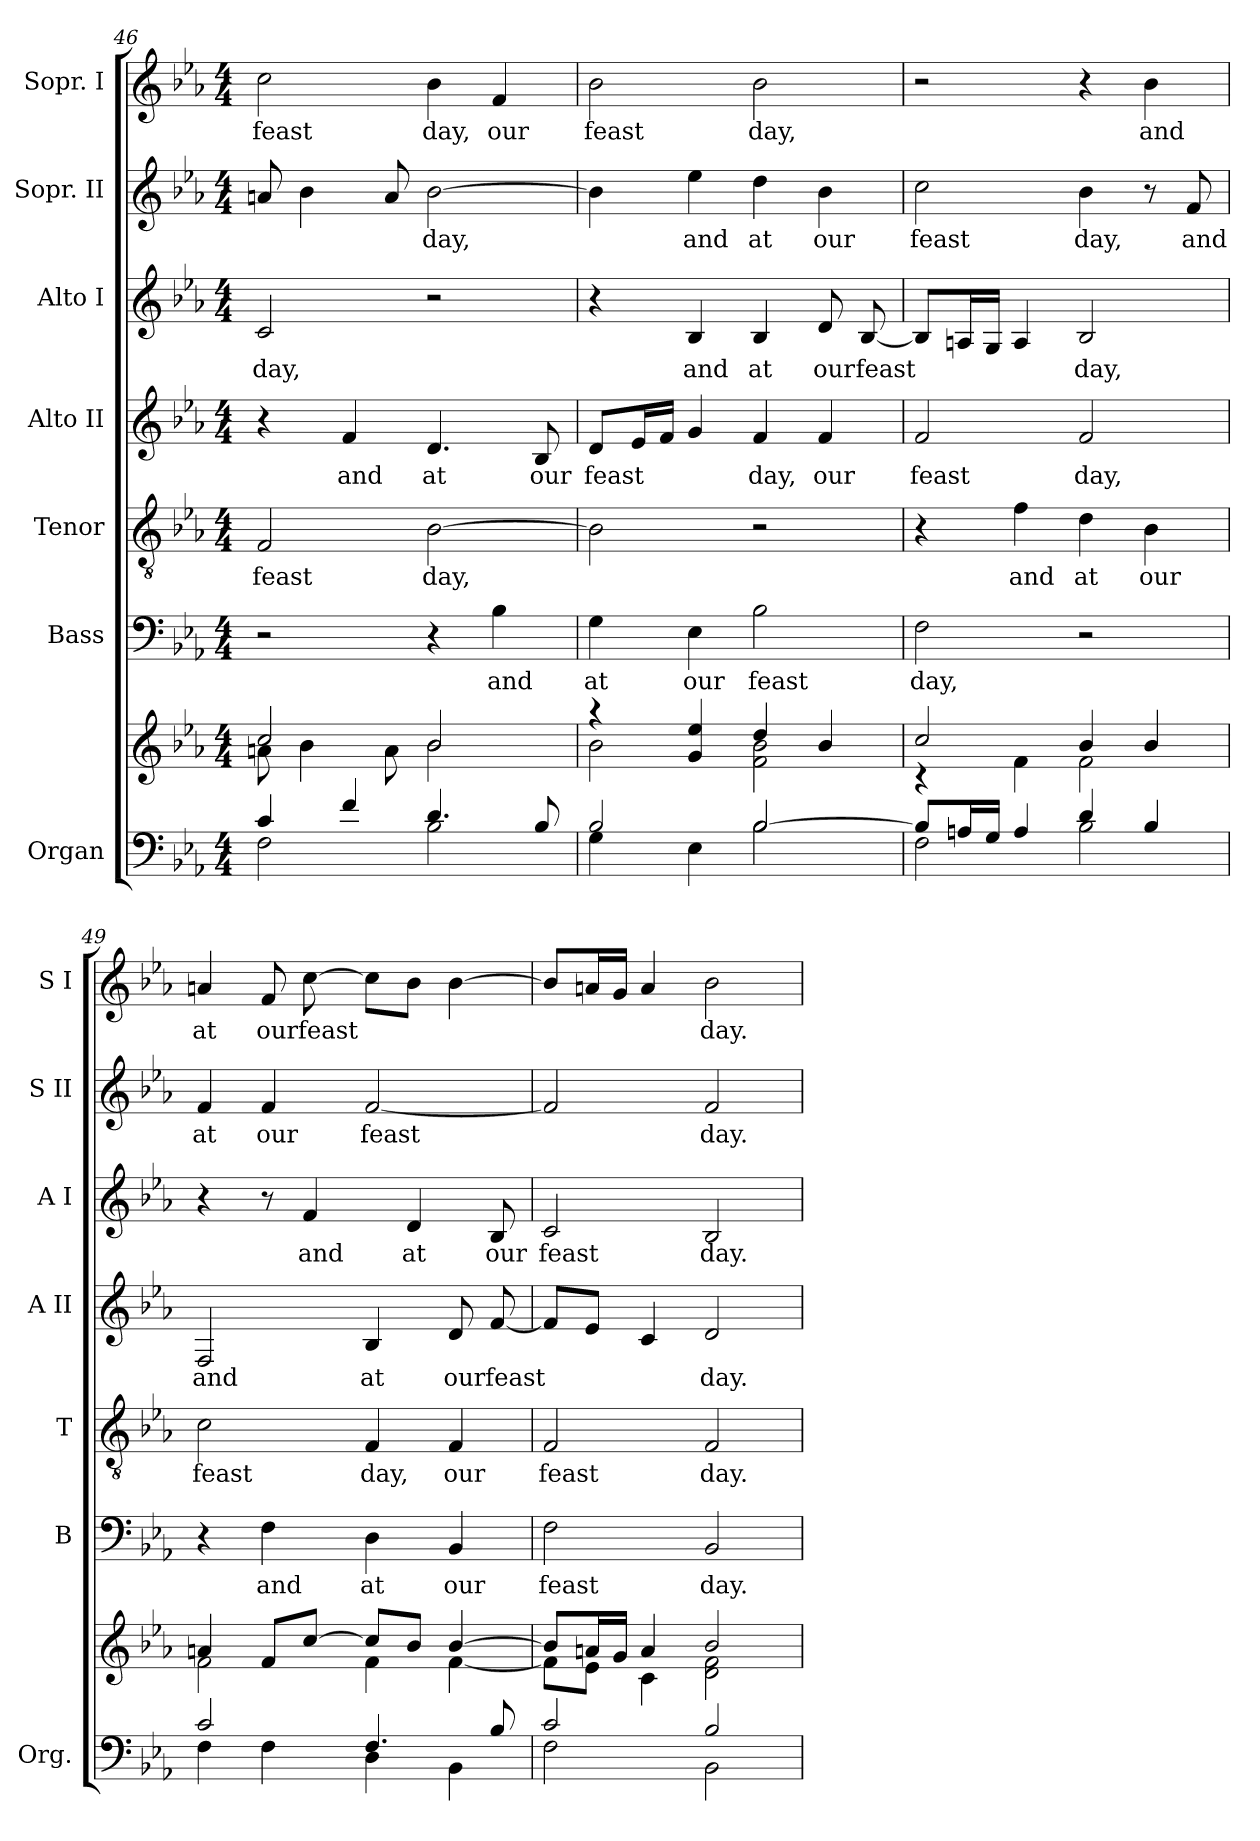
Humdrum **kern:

**kern	**kern	**kern	**text	**kern	**text	**kern	**text	**kern	**text	**kern	**text	**kern	**text
*part7	*part7	*part6	*part6	*part5	*part5	*part4	*part4	*part3	*part3	*part2	*part2	*part1	*part1
*staff8	*staff7	*staff6	*staff6	*staff5	*staff5	*staff4	*staff4	*staff3	*staff3	*staff2	*staff2	*staff1	*staff1
*I"Organ	*	*I"Bass	*	*I"Tenor	*	*I"Alto II	*	*I"Alto I	*	*I"Sopr. II	*	*I"Sopr. I	*
*I'Org.	*	*I'B	*	*I'T	*	*I'A II	*	*I'A I	*	*I'S II	*	*I'S I	*
*clefF4	*clefG2	*clefF4	*	*clefGv2	*	*clefG2	*	*clefG2	*	*clefG2	*	*clefG2	*
*k[b-e-a-]	*k[b-e-a-]	*k[b-e-a-]	*	*k[b-e-a-]	*	*k[b-e-a-]	*	*k[b-e-a-]	*	*k[b-e-a-]	*	*k[b-e-a-]	*
*E-:	*E-:	*E-:	*	*E-:	*	*E-:	*	*E-:	*	*E-:	*	*E-:	*
*M4/4	*M4/4	*M4/4	*	*M4/4	*	*M4/4	*	*M4/4	*	*M4/4	*	*M4/4	*
=46	=46	=46	=46	=46	=46	=46	=46	=46	=46	=46	=46	=46	=46
*^	*^	*	*	*	*	*	*	*	*	*	*	*	*
4c!/	2F!\	2cc!/	8an!\	2r	.	2F/	feast	4r	.	2c/	day,	8an/	.	2cc\	feast
.	.	.	4b-!\	.	.	.	.	.	.	.	.	4b-\	.	.	.
4f!/	.	.	.	.	.	.	.	4f/	and	.	.	.	.	.	.
.	.	.	8a!\	.	.	.	.	.	.	.	.	8a/	.	.	.
4.d!/	2B-!\	2b-!/	2b-!\	4r	.	[2B-\	day,	4.d/	at	2r	.	[2b-\	day,	4b-\	day,
.	.	.	.	4B-\	and	.	.	.	.	.	.	.	.	4f/	our
8B-!/	.	.	.	.	.	.	.	8B-/	our	.	.	.	.	.	.
=47	=47	=47	=47	=47	=47	=47	=47	=47	=47	=47	=47	=47	=47	=47	=47
2B-!/	4G!\	4raa	2b-!\	4G\	at	2B-\]	.	8d/L	feast	4r	.	4b-\]	.	2b-\	feast
.	.	.	.	.	.	.	.	16e-/L	.	.	.	.	.	.	.
.	.	.	.	.	.	.	.	16f/JJ	.	.	.	.	.	.	.
.	4E-!\	4g!/ 4ee-!/	.	4E-\	our	.	.	4g/	.	4B-/	and	4ee-\	and	.	.
[>2B-!/	2B-!\	4dd!/	2f!\ 2b-!\	2B-\	feast	2r	.	4f/	day,	4B-/	at	4dd\	at	2b-\	day,
.	.	4b-!/	.	.	.	.	.	4f/	our	8d/	our	4b-\	our	.	.
.	.	.	.	.	.	.	.	.	.	[8B-/	feast	.	.	.	.
=48	=48	=48	=48	=48	=48	=48	=48	=48	=48	=48	=48	=48	=48	=48	=48
8B-!/L]	2F!\	2cc!/	4rc	2F\	day,	4r	.	2f/	feast	8B-/L]	.	2cc\	feast	2r	.
16An!/L	.	.	.	.	.	.	.	.	.	16An/L	.	.	.	.	.
16G!/JJ	.	.	.	.	.	.	.	.	.	16G/JJ	.	.	.	.	.
4A!/	.	.	4f!\	.	.	4f\	and	.	.	4A/	.	.	.	.	.
4d!/	2B-!\	4b-!/	2f!\	2r	.	4d\	at	2f/	day,	2B-/	day,	4b-\	day,	4r	.
4B-!/	.	4b-!/	.	.	.	4B-\	our	.	.	.	.	8r	.	4b-\	and
.	.	.	.	.	.	.	.	.	.	.	.	8f/	and	.	.
!!LO:PB:g=z
=49	=49	=49	=49	=49	=49	=49	=49	=49	=49	=49	=49	=49	=49	=49	=49
2c!/	4F!\	4an!/	2f!\	4r	.	2c\	feast	2F/	and	4r	.	4f/	at	4an/	at
.	4F!\	8f!/L	.	4F\	and	.	.	.	.	8r	.	4f/	our	8f/	our
.	.	[>8cc!/J	.	.	.	.	.	.	.	4f/	and	.	.	[8cc\	feast
4.F!/	4D!\	8cc!/L]	4f!\	4D\	at	4F/	day,	4B-/	at	.	.	[2f/	feast	8cc\L]	.
.	.	8b-!/J	.	.	.	.	.	.	.	4d/	at	.	.	8b-\J	.
.	4BB-!\	[>4b-!/	[<4f!\	4BB-/	our	4F/	our	8d/	our	.	.	.	.	[4b-\	.
8B-!/	.	.	.	.	.	.	.	[8f/	feast	8B-/	our	.	.	.	.
=50	=50	=50	=50	=50	=50	=50	=50	=50	=50	=50	=50	=50	=50	=50	=50
2c!/	2F!\	8b-!/L]	8f!\L]	2F\	feast	2F/	feast	8f/L]	.	2c/	feast	2f/]	.	8b-/L]	.
.	.	16an!/L	8e-!\J	.	.	.	.	8e-/J	.	.	.	.	.	16an/L	.
.	.	16g!/JJ	.	.	.	.	.	.	.	.	.	.	.	16g/JJ	.
.	.	4a!/	4c!\	.	.	.	.	4c/	.	.	.	.	.	4a/	.
2B-!/	2BB-!\	2b-!/	2d!\ 2f!\	2BB-/	day.	2F/	day.	2d/	day.	2B-/	day.	2f/	day.	2b-\	day.
*v	*v	*	*	*	*	*	*	*	*	*	*	*	*	*	*
*	*v	*v	*	*	*	*	*	*	*	*	*	*	*	*
=	=	=	=	=	=	=	=	=	=	=	=	=	=
*-	*-	*-	*-	*-	*-	*-	*-	*-	*-	*-	*-	*-	*-
